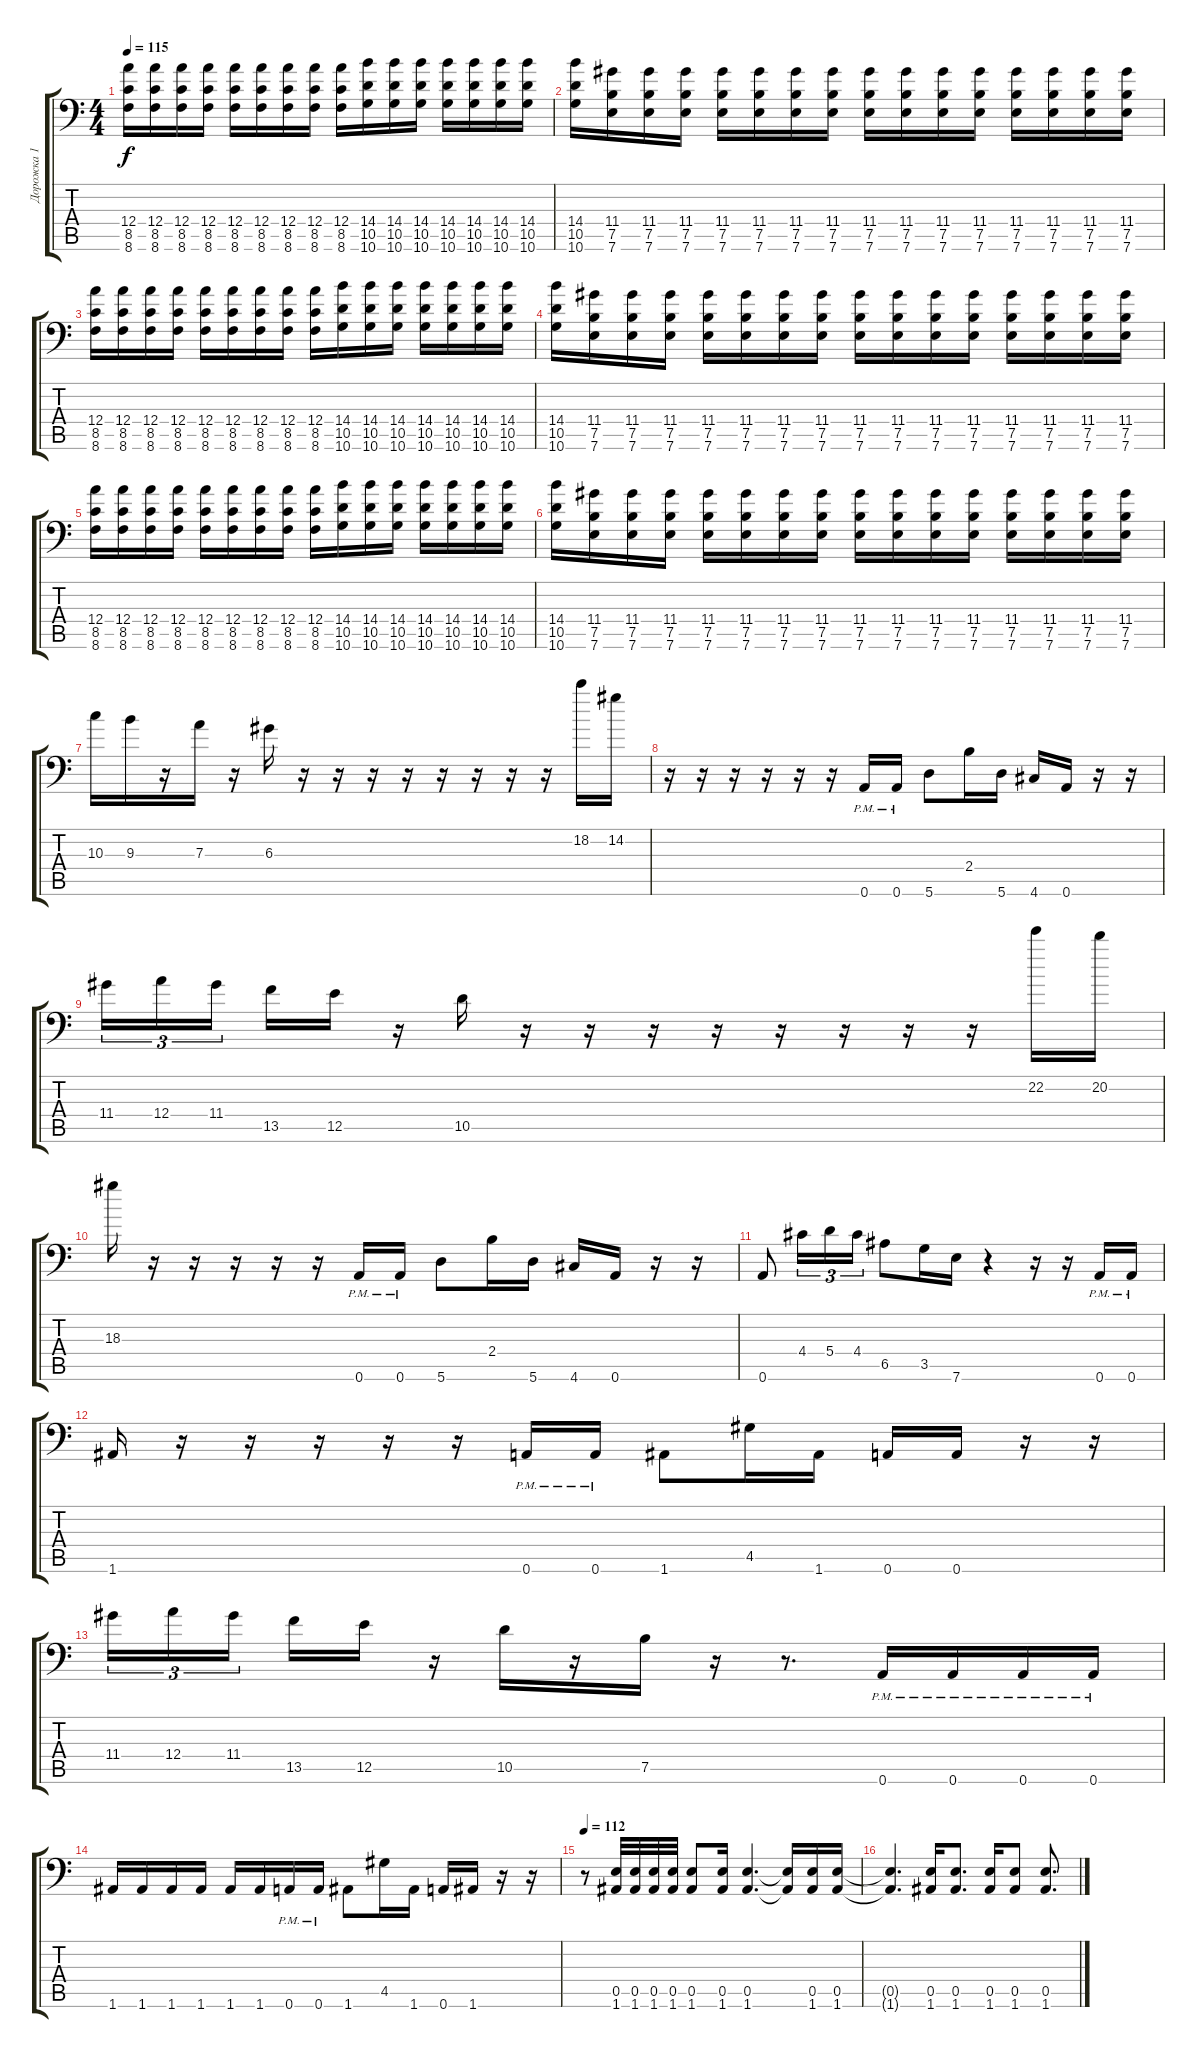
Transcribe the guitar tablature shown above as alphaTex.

\track ("Дорожка 1" "Дорожка 1") {instrument distortionguitar}
\staff {score tabs}
\tuning (B3 Gb3 D3 A2 E2 A1) {hide}
\ts (4 4)
\tempo 115
\clef f4
\ks c
(12.4 8.5 8.6).16{dy f} (12.4 8.5 8.6).16 (12.4 8.5 8.6).16 (12.4 8.5 8.6).16 (12.4 8.5 8.6).16 (12.4 8.5 8.6).16 (12.4 8.5 8.6).16 (12.4 8.5 8.6).16 (12.4 8.5 8.6).16 (14.4 10.5 10.6).16 (14.4 10.5 10.6).16 (14.4 10.5 10.6).16 (14.4 10.5 10.6).16 (14.4 10.5 10.6).16 (14.4 10.5 10.6).16 (14.4 10.5 10.6).16 |
(14.4 10.5 10.6).16 (11.4 7.5 7.6).16 (11.4 7.5 7.6).16 (11.4 7.5 7.6).16 (11.4 7.5 7.6).16 (11.4 7.5 7.6).16 (11.4 7.5 7.6).16 (11.4 7.5 7.6).16 (11.4 7.5 7.6).16 (11.4 7.5 7.6).16 (11.4 7.5 7.6).16 (11.4 7.5 7.6).16 (11.4 7.5 7.6).16 (11.4 7.5 7.6).16 (11.4 7.5 7.6).16 (11.4 7.5 7.6).16 |
(12.4 8.5 8.6).16 (12.4 8.5 8.6).16 (12.4 8.5 8.6).16 (12.4 8.5 8.6).16 (12.4 8.5 8.6).16 (12.4 8.5 8.6).16 (12.4 8.5 8.6).16 (12.4 8.5 8.6).16 (12.4 8.5 8.6).16 (14.4 10.5 10.6).16 (14.4 10.5 10.6).16 (14.4 10.5 10.6).16 (14.4 10.5 10.6).16 (14.4 10.5 10.6).16 (14.4 10.5 10.6).16 (14.4 10.5 10.6).16 |
(14.4 10.5 10.6).16 (11.4 7.5 7.6).16 (11.4 7.5 7.6).16 (11.4 7.5 7.6).16 (11.4 7.5 7.6).16 (11.4 7.5 7.6).16 (11.4 7.5 7.6).16 (11.4 7.5 7.6).16 (11.4 7.5 7.6).16 (11.4 7.5 7.6).16 (11.4 7.5 7.6).16 (11.4 7.5 7.6).16 (11.4 7.5 7.6).16 (11.4 7.5 7.6).16 (11.4 7.5 7.6).16 (11.4 7.5 7.6).16 |
(12.4 8.5 8.6).16 (12.4 8.5 8.6).16 (12.4 8.5 8.6).16 (12.4 8.5 8.6).16 (12.4 8.5 8.6).16 (12.4 8.5 8.6).16 (12.4 8.5 8.6).16 (12.4 8.5 8.6).16 (12.4 8.5 8.6).16 (14.4 10.5 10.6).16 (14.4 10.5 10.6).16 (14.4 10.5 10.6).16 (14.4 10.5 10.6).16 (14.4 10.5 10.6).16 (14.4 10.5 10.6).16 (14.4 10.5 10.6).16 |
(14.4 10.5 10.6).16 (11.4 7.5 7.6).16 (11.4 7.5 7.6).16 (11.4 7.5 7.6).16 (11.4 7.5 7.6).16 (11.4 7.5 7.6).16 (11.4 7.5 7.6).16 (11.4 7.5 7.6).16 (11.4 7.5 7.6).16 (11.4 7.5 7.6).16 (11.4 7.5 7.6).16 (11.4 7.5 7.6).16 (11.4 7.5 7.6).16 (11.4 7.5 7.6).16 (11.4 7.5 7.6).16 (11.4 7.5 7.6).16 |
10.3.16 9.3.16 r.16 7.3.16 r.16 6.3.16 r.16 r.16 r.16 r.16 r.16 r.16 r.16 r.16 18.2.16 14.2.16 |
r.16 r.16 r.16 r.16 r.16 r.16 0.6{pm}.16 0.6{pm}.16 5.6.8 2.4.16 5.6.16 4.6.16 0.6.16 r.16 r.16 |
11.4.16{tu (3 2)} 12.4.16{tu (3 2)} 11.4.16{tu (3 2) beam splitsecondary} 13.5.16 12.5.16 r.16 10.5.16 r.16 r.16 r.16 r.16 r.16 r.16 r.16 r.16 22.2.16 20.2.16 |
18.3.16 r.16 r.16 r.16 r.16 r.16 0.6{pm}.16 0.6{pm}.16 5.6.8 2.4.16 5.6.16 4.6.16 0.6.16 r.16 r.16 |
0.6.8 4.4.16{tu (3 2)} 5.4.16{tu (3 2)} 4.4.16{tu (3 2)} 6.5.8 3.5.16 7.6.16 r.4 r.16 r.16 0.6{pm}.16 0.6{pm}.16 |
1.6.16 r.16 r.16 r.16 r.16 r.16 0.6{pm}.16 0.6{pm}.16 1.6.8 4.5.16 1.6.16 0.6.16 0.6.16 r.16 r.16 |
11.4.16{tu (3 2)} 12.4.16{tu (3 2)} 11.4.16{tu (3 2) beam splitsecondary} 13.5.16 12.5.16 r.16 10.5.16 r.16 7.5.16 r.16 r.8{d} 0.6{pm}.16 0.6{pm}.16 0.6{pm}.16 0.6{pm}.16 |
1.6.16 1.6.16 1.6.16 1.6.16 1.6.16 1.6.16 0.6{pm}.16 0.6{pm}.16 1.6.8 4.5.16 1.6.16 0.6.16 1.6.16 r.16 r.16 |
\tempo 112
r.8 (0.5 1.6).32 (0.5 1.6).32 (0.5 1.6).32 (0.5 1.6).32 (0.5 1.6).8 (0.5 1.6).16 (0.5 1.6).4{d} (0.5{t} 1.6{t}).16 (0.5 1.6).16 (0.5 1.6).16 |
(0.5{t} 1.6{t}).4{d} (0.5 1.6).16 (0.5 1.6).8{d} (0.5 1.6).16 (0.5 1.6).8 (0.5 1.6).8{d}
